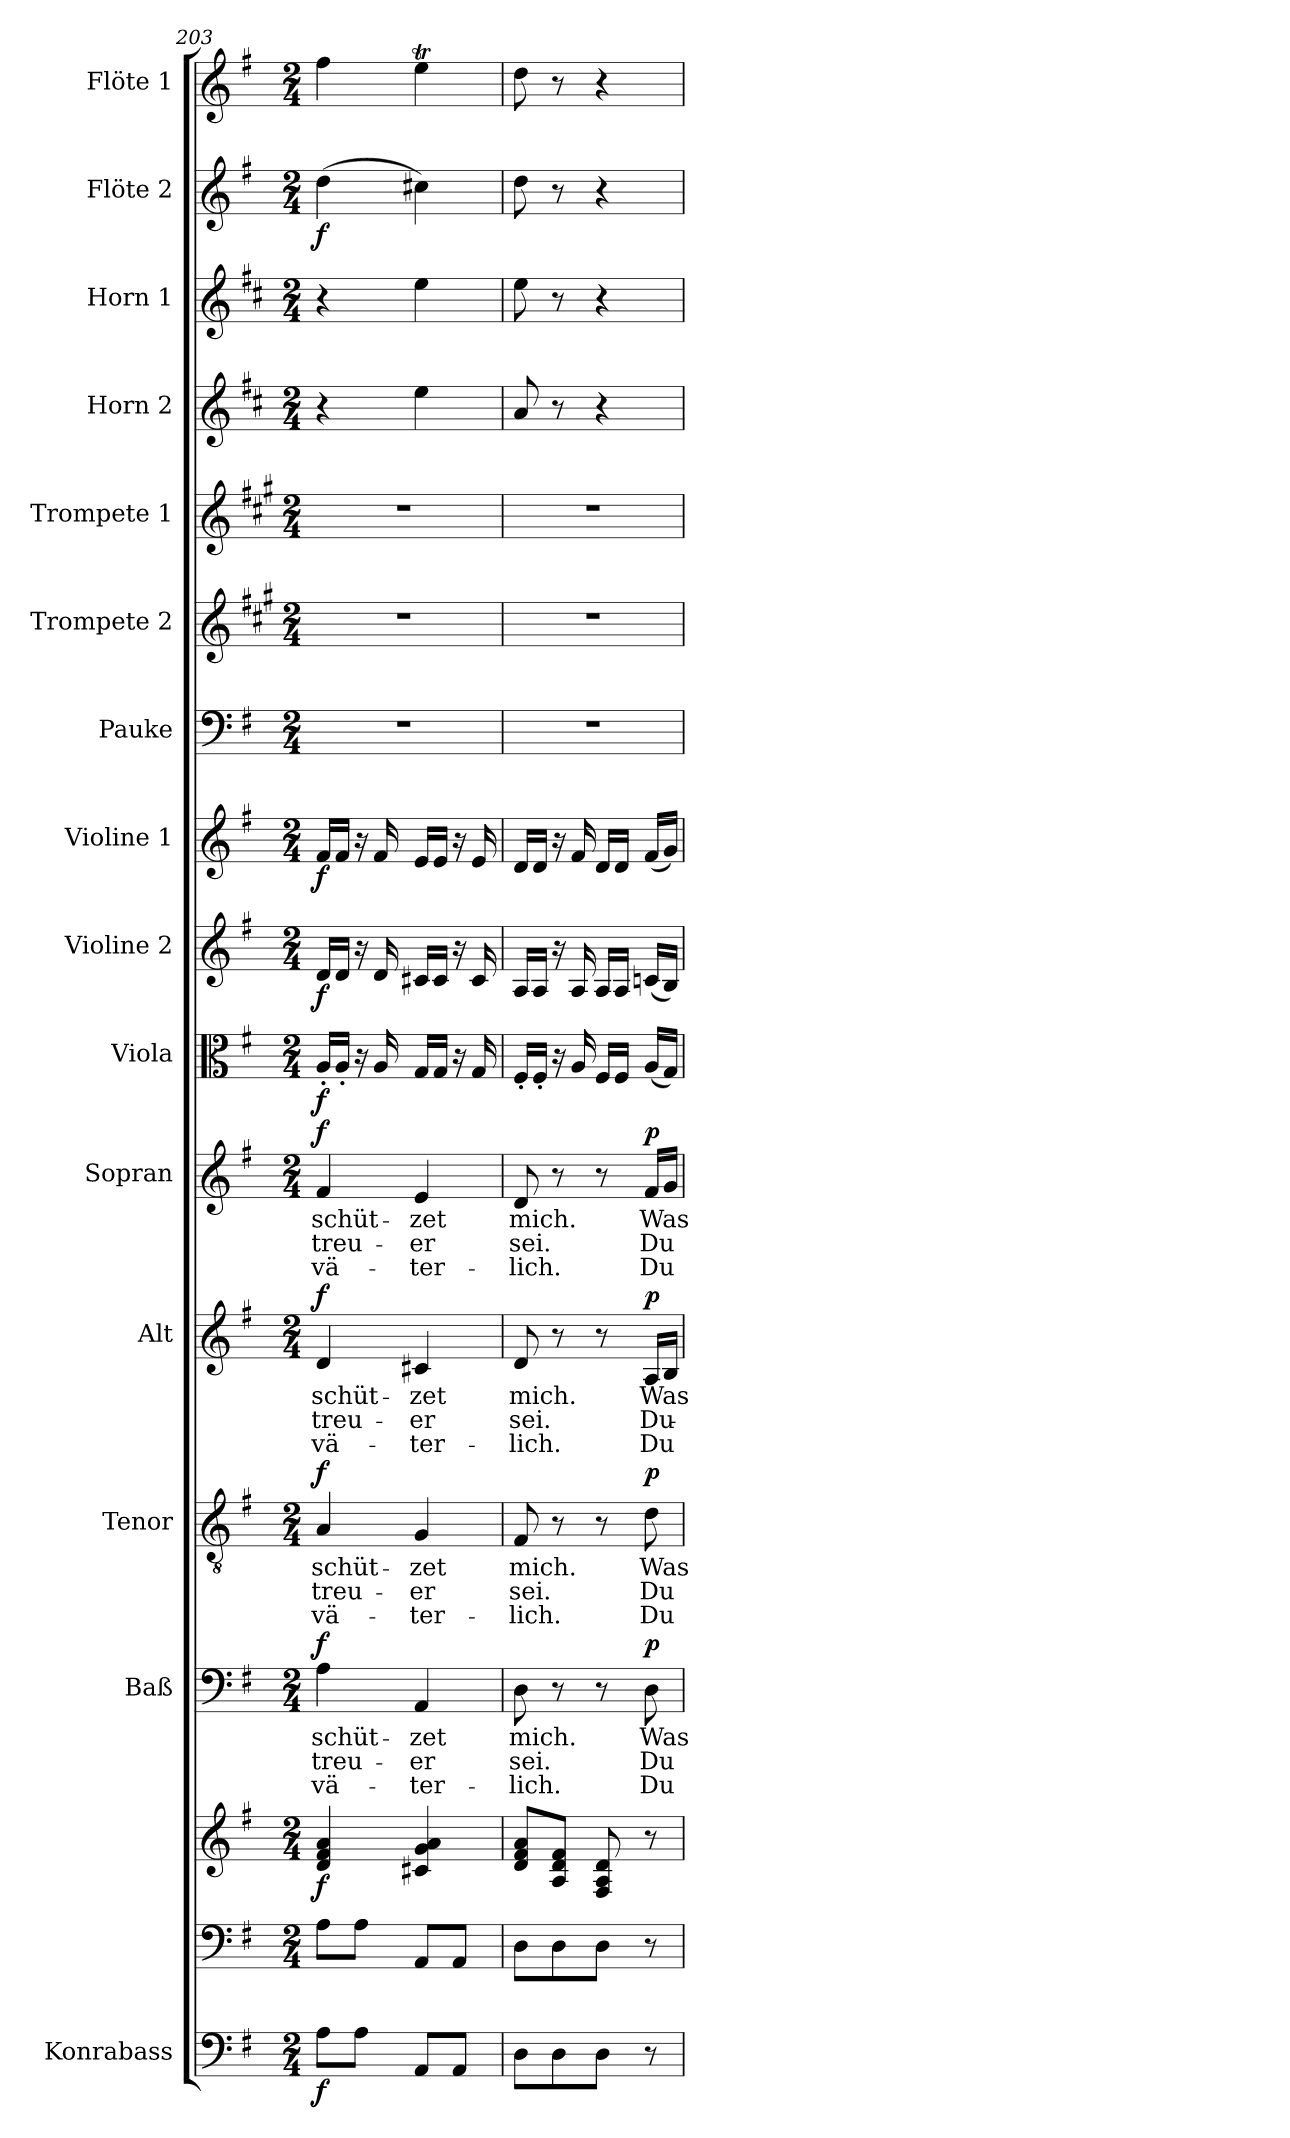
**kern	**dynam	**kern	**kern	**dynam	**kern	**text	**text	**text	**dynam	**kern	**text	**text	**text	**dynam	**kern	**text	**text	**text	**dynam	**kern	**text	**text	**text	**dynam	**kern	**dynam	**kern	**dynam	**kern	**dynam	**kern	**kern	**kern	**kern	**kern	**kern	**dynam	**kern
*part16	*part16	*part15	*part15	*part15	*part14	*part14	*part14	*part14	*part14	*part13	*part13	*part13	*part13	*part13	*part12	*part12	*part12	*part12	*part12	*part11	*part11	*part11	*part11	*part11	*part10	*part10	*part9	*part9	*part8	*part8	*part7	*part6	*part5	*part4	*part3	*part2	*part2	*part1
*staff17	*staff17	*staff16	*staff15	*staff15/16	*staff14	*staff14	*staff14	*staff14	*staff14	*staff13	*staff13	*staff13	*staff13	*staff13	*staff12	*staff12	*staff12	*staff12	*staff12	*staff11	*staff11	*staff11	*staff11	*staff11	*staff10	*staff10	*staff9	*staff9	*staff8	*staff8	*staff7	*staff6	*staff5	*staff4	*staff3	*staff2	*staff2	*staff1
*I"Konrabass	*	*	*	*	*I"Baß	*	*	*	*	*I"Tenor	*	*	*	*	*I"Alt	*	*	*	*	*I"Sopran	*	*	*	*	*I"Viola	*	*I"Violine 2	*	*I"Violine 1	*	*I"Pauke	*I"Trompete 2	*I"Trompete 1	*I"Horn 2	*I"Horn 1	*I"Flöte 2	*	*I"Flöte 1
*I'Kb.	*	*	*	*	*I'Baß	*	*	*	*	*I'Ten	*	*	*	*	*I'Alt	*	*	*	*	*I'Sop	*	*	*	*	*I'Vla.	*	*I'Vln. 2	*	*I'Vln. 1	*	*I'Pk.	*I'Trp. 2	*I'Trp. 1	*I'Hrn. 2	*I'Hrn. 1	*I'Fl. 2	*	*I'Fl. 1
*clefF4	*	*clefF4	*clefG2	*	*clefF4	*	*	*	*	*clefGv2	*	*	*	*	*clefG2	*	*	*	*	*clefG2	*	*	*	*	*clefC3	*	*clefG2	*	*clefG2	*	*clefF4	*clefG2	*clefG2	*clefG2	*clefG2	*clefG2	*	*clefG2
*ITrd7c12	*	*	*	*	*	*	*	*	*	*	*	*	*	*	*	*	*	*	*	*	*	*	*	*	*	*	*	*	*	*	*	*ITrd1c2	*ITrd1c2	*ITrd4c7	*ITrd4c7	*	*	*
*k[f#]	*	*k[f#]	*k[f#]	*	*k[f#]	*	*	*	*	*k[f#]	*	*	*	*	*k[f#]	*	*	*	*	*k[f#]	*	*	*	*	*k[f#]	*	*k[f#]	*	*k[f#]	*	*k[f#]	*k[f#]	*k[f#]	*k[f#]	*k[f#]	*k[f#]	*	*k[f#]
*G:	*	*G:	*G:	*	*G:	*	*	*	*	*G:	*	*	*	*	*G:	*	*	*	*	*G:	*	*	*	*	*G:	*	*G:	*	*G:	*	*G:	*G:	*G:	*G:	*G:	*G:	*	*G:
*M2/4	*	*M2/4	*M2/4	*	*M2/4	*	*	*	*	*M2/4	*	*	*	*	*M2/4	*	*	*	*	*M2/4	*	*	*	*	*M2/4	*	*M2/4	*	*M2/4	*	*M2/4	*M2/4	*M2/4	*M2/4	*M2/4	*M2/4	*	*M2/4
=203	=203	=203	=203	=203	=203	=203	=203	=203	=203	=203	=203	=203	=203	=203	=203	=203	=203	=203	=203	=203	=203	=203	=203	=203	=203	=203	=203	=203	=203	=203	=203	=203	=203	=203	=203	=203	=203	=203
!	!LO:DY:b	!	!	!LO:DY:b	!	!LO:LY:b	!LO:LY:b	!LO:LY:b	!LO:DY:a	!	!LO:LY:b	!LO:LY:b	!LO:LY:b	!LO:DY:a	!	!LO:LY:b	!LO:LY:b	!LO:LY:b	!LO:DY:a	!	!LO:LY:b	!LO:LY:b	!LO:LY:b	!LO:DY:a	!	!LO:DY:b	!	!LO:DY:b	!	!LO:DY:b	!	!	!	!	!	!	!LO:DY:b	!
8AA\L	f	8A\L	4d/ 4f#/ 4a/	f	4A\	schüt-	treu-	vä-	f	4A/	schüt-	treu-	vä-	f	4d/	schüt-	treu-	vä-	f	4f#/	schüt-	treu-	vä-	f	16A'</LL	f	16d/LL	f	16f#/LL	f	2r	2r	2r	4r	4r	(>4dd\	f	4ff#\
.	.	.	.	.	.	.	.	.	.	.	.	.	.	.	.	.	.	.	.	.	.	.	.	.	16A'</JJ	.	16d/JJ	.	16f#/JJ	.	.	.	.	.	.	.	.	.
8AA\J	.	8A\J	.	.	.	.	.	.	.	.	.	.	.	.	.	.	.	.	.	.	.	.	.	.	16r	.	16r	.	16r	.	.	.	.	.	.	.	.	.
.	.	.	.	.	.	.	.	.	.	.	.	.	.	.	.	.	.	.	.	.	.	.	.	.	16A/	.	16d/	.	16f#/	.	.	.	.	.	.	.	.	.
!	!	!	!	!	!	!LO:LY:b	!LO:LY:b	!LO:LY:b	!	!	!LO:LY:b	!LO:LY:b	!LO:LY:b	!	!	!LO:LY:b	!LO:LY:b	!LO:LY:b	!	!	!LO:LY:b	!LO:LY:b	!LO:LY:b	!	!	!	!	!	!	!	!	!	!	!	!	!	!	!
8AAA/L	.	8AA/L	4c#X/ 4g/ 4a/	.	4AA/	-zet	-er	-ter-	.	4G/	-zet	-er	-ter-	.	4c#X/	-zet	-er	-ter-	.	4e/	-zet	-er	-ter-	.	16G/LL	.	16c#X/LL	.	16e/LL	.	.	.	.	4a\	4a\	4cc#X\)	.	4eeT\
.	.	.	.	.	.	.	.	.	.	.	.	.	.	.	.	.	.	.	.	.	.	.	.	.	16G/JJ	.	16c#/JJ	.	16e/JJ	.	.	.	.	.	.	.	.	.
8AAA/J	.	8AA/J	.	.	.	.	.	.	.	.	.	.	.	.	.	.	.	.	.	.	.	.	.	.	16r	.	16r	.	16r	.	.	.	.	.	.	.	.	.
.	.	.	.	.	.	.	.	.	.	.	.	.	.	.	.	.	.	.	.	.	.	.	.	.	16G/	.	16c#/	.	16e/	.	.	.	.	.	.	.	.	.
!!LO:PB:g=z
=204	=204	=204	=204	=204	=204	=204	=204	=204	=204	=204	=204	=204	=204	=204	=204	=204	=204	=204	=204	=204	=204	=204	=204	=204	=204	=204	=204	=204	=204	=204	=204	=204	=204	=204	=204	=204	=204	=204
!	!	!	!	!	!	!LO:LY:b	!LO:LY:b	!LO:LY:b	!	!	!LO:LY:b	!LO:LY:b	!LO:LY:b	!	!	!LO:LY:b	!LO:LY:b	!LO:LY:b	!	!	!LO:LY:b	!LO:LY:b	!LO:LY:b	!	!	!	!	!	!	!	!	!	!	!	!	!	!	!
8DD\L	.	8D\L	8d/ 8f#/ 8a/L	.	8D\	mich.	sei.	-lich.	.	8F#/	mich.	sei.	-lich.	.	8d/	mich.	sei.	-lich.	.	8d/	mich.	sei.	-lich.	.	16F#'</LL	.	16A/LL	.	16d/LL	.	2r	2r	2r	8d/	8a\	8dd\	.	8dd\
.	.	.	.	.	.	.	.	.	.	.	.	.	.	.	.	.	.	.	.	.	.	.	.	.	16F#'</JJ	.	16A/JJ	.	16d/JJ	.	.	.	.	.	.	.	.	.
8DD\	.	8D\	8A/ 8d/ 8f#/J	.	8r	.	.	.	.	8r	.	.	.	.	8r	.	.	.	.	8r	.	.	.	.	16r	.	16r	.	16r	.	.	.	.	8r	8r	8r	.	8r
.	.	.	.	.	.	.	.	.	.	.	.	.	.	.	.	.	.	.	.	.	.	.	.	.	16A/	.	16A/	.	16f#/	.	.	.	.	.	.	.	.	.
8DD\J	.	8D\J	8F#/ 8A/ 8d/	.	8r	.	.	.	.	8r	.	.	.	.	8r	.	.	.	.	8r	.	.	.	.	16F#/LL	.	16A/LL	.	16d/LL	.	.	.	.	4r	4r	4r	.	4r
.	.	.	.	.	.	.	.	.	.	.	.	.	.	.	.	.	.	.	.	.	.	.	.	.	16F#/JJ	.	16A/JJ	.	16d/JJ	.	.	.	.	.	.	.	.	.
!	!	!	!	!	!	!LO:LY:b	!LO:LY:b	!LO:LY:b	!LO:DY:a	!	!LO:LY:b	!LO:LY:b	!LO:LY:b	!LO:DY:a	!	!LO:LY:b	!LO:LY:b	!LO:LY:b	!LO:DY:a	!	!LO:LY:b	!LO:LY:b	!LO:LY:b	!LO:DY:a	!	!	!	!	!	!	!	!	!	!	!	!	!	!
8r	.	8r	8r	.	8D\	Was	Du	Du	p	8d\	Was	Du	Du	p	16A/LL	Was	Du-	Du	p	16f#/LL	Was	Du	Du	p	(<16A/LL	.	(<16cn/LL	.	(<16f#/LL	.	.	.	.	.	.	.	.	.
.	.	.	.	.	.	.	.	.	.	.	.	.	.	.	16B/JJ	.	.	.	.	16g/JJ	.	.	.	.	16G/JJ)	.	16B/JJ)	.	16g/JJ)	.	.	.	.	.	.	.	.	.
=	=	=	=	=	=	=	=	=	=	=	=	=	=	=	=	=	=	=	=	=	=	=	=	=	=	=	=	=	=	=	=	=	=	=	=	=	=	=
*-	*-	*-	*-	*-	*-	*-	*-	*-	*-	*-	*-	*-	*-	*-	*-	*-	*-	*-	*-	*-	*-	*-	*-	*-	*-	*-	*-	*-	*-	*-	*-	*-	*-	*-	*-	*-	*-	*-
